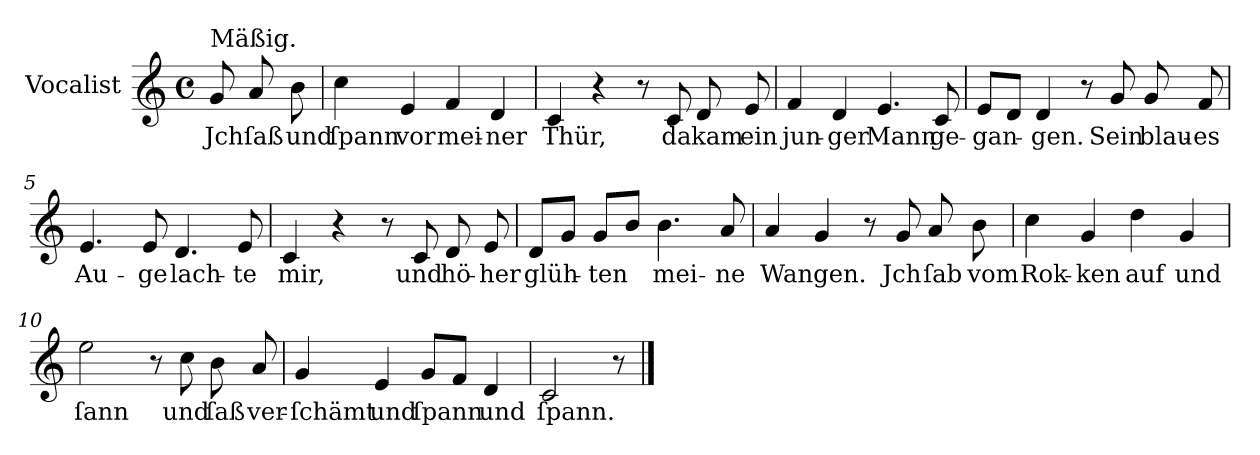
**kern	**text
*part1	*part1
*staff1	*staff1
*I"Vocalist	*
*clefG2	*
*k[]	*
*C:	*
*M4/4	*
*met(c)	*
=	=
!LO:TX:a:t=Mäßig.	!
8g	Jch
8a	ſaß
8b	und
=1	=1
4cc	ſpann
4e	vor
4f	mei-
4d	-ner
=2	=2
4c	Thür,
4r	.
8r	.
8c	da
8d	kam
8e	ein
=3	=3
4f	jun-
4d	-ger
4.e	Mann
8c	ge-
=4	=4
8eL	-gan-
8dJ	.
4d	-gen.
8r	.
8g	Sein
8g	blau-
8f	-es
=5	=5
4.e	Au-
8e	-ge
4.d	lach-
8e	-te
=6	=6
4c	mir,
4r	.
8r	.
8c	und
8d	hö-
8e	-her
=7	=7
8dL	glüh-
8gJ	.
8gL	-ten
8bJ	.
4.b	mei-
8a	-ne
=8	=8
4a	Wangen.
4g	.
8r	.
8g	Jch
8a	ſab
8b	vom
=9	=9
4cc	Rok-
4g	-ken
4dd	auf
4g	und
=10	=10
2ee	ſann
8r	.
8cc	und
8b	ſaß
8a	ver-
=11	=11
4g	-ſchämt
4e	und
8gL	ſpann
8fJ	.
4d	und
=12	=12
2c	ſpann.
8r	.
==	==
*-	*-
